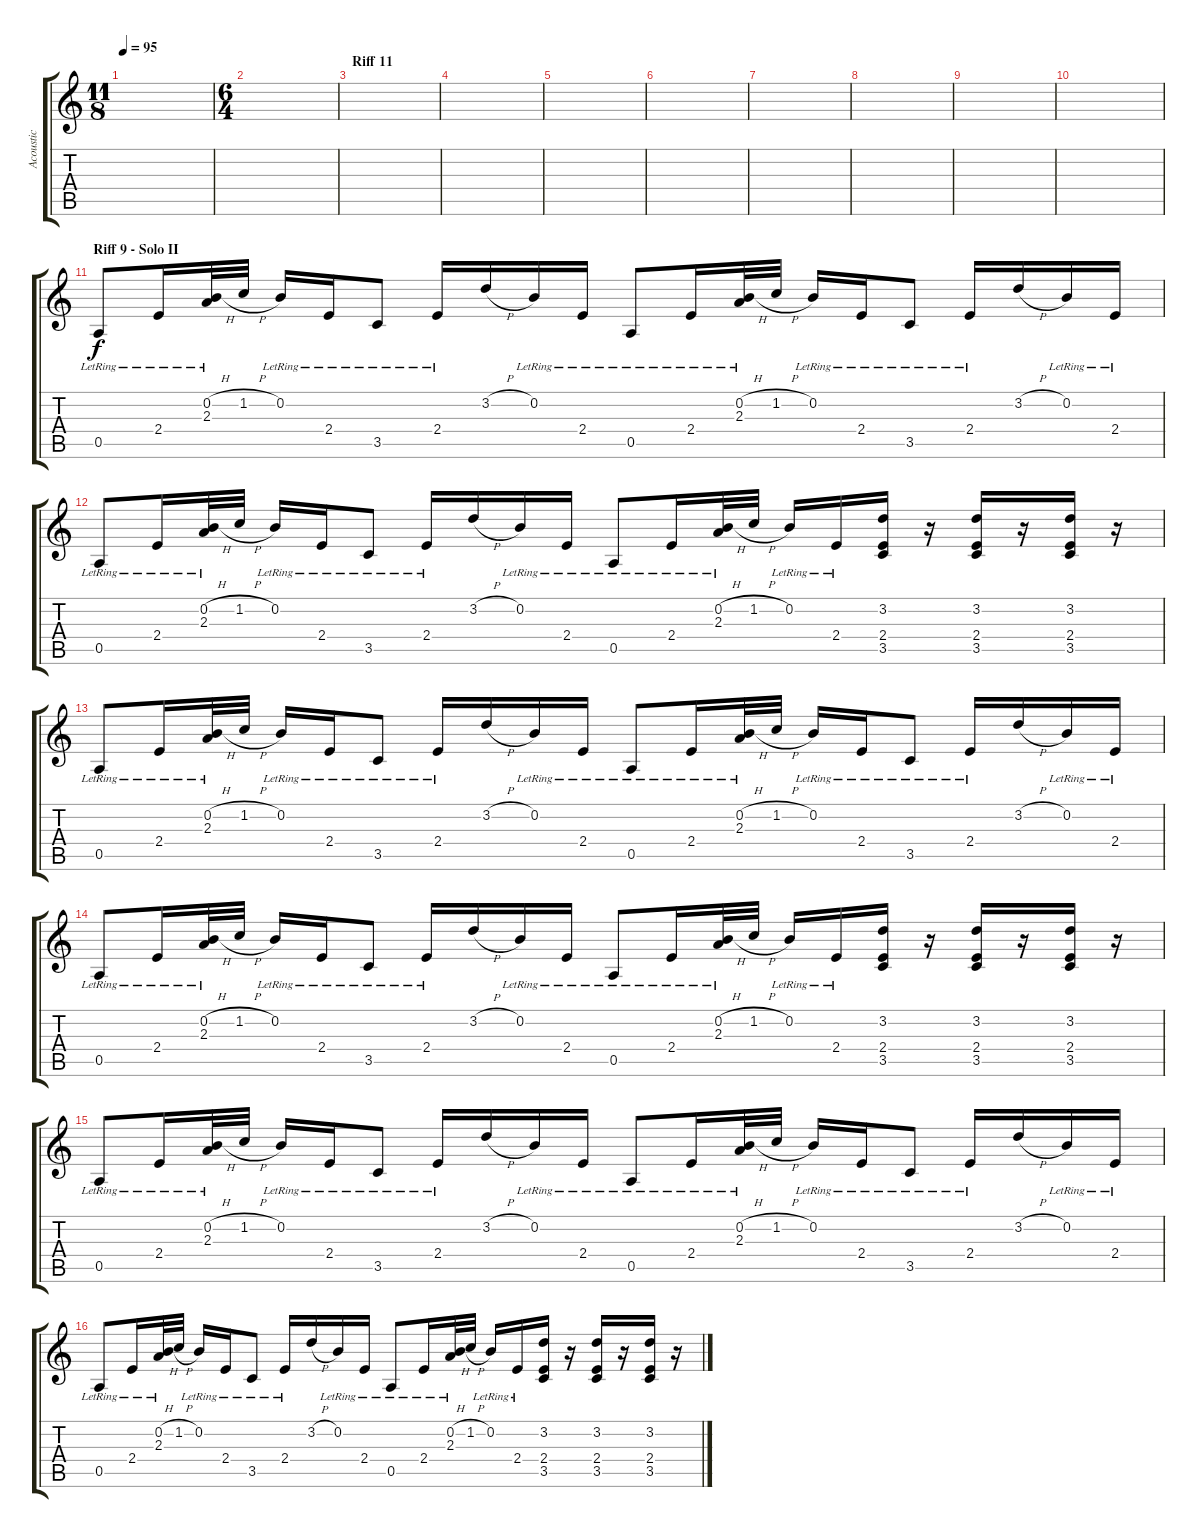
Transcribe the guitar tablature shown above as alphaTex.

\track ("Acoustic" "Acoustic") {instrument acousticguitarsteel}
\staff {score tabs}
\tuning (E4 B3 G3 D3 A2 E2) {hide}
\ts (11 8)
\tempo 95
\clef g2
\ks c
|
\ts (6 4)
|
\section ("" "Riff 11")
|
|
|
|
|
|
|
|
\section ("" "Riff 9 - Solo II")
0.5{lr}.8 2.4{lr}.16 (0.2{h} 2.3{lr}).32 1.2{h}.32 0.2{lr}.16 2.4{lr}.16 3.5{lr}.8 2.4{lr}.16 3.2{h}.16 0.2{lr}.16 2.4{lr}.16 0.5{lr}.8 2.4{lr}.16 (0.2{h} 2.3{lr}).32 1.2{h}.32 0.2{lr}.16 2.4{lr}.16 3.5{lr}.8 2.4{lr}.16 3.2{h}.16 0.2{lr}.16 2.4{lr}.16 |
0.5{lr}.8 2.4{lr}.16 (0.2{h} 2.3{lr}).32 1.2{h}.32 0.2{lr}.16 2.4{lr}.16 3.5{lr}.8 2.4{lr}.16 3.2{h}.16 0.2{lr}.16 2.4{lr}.16 0.5{lr}.8 2.4{lr}.16 (0.2{h} 2.3{lr}).32 1.2{h}.32 0.2{lr}.16 2.4{lr}.16 (3.2 2.4 3.5).16 r.16 (3.2 2.4 3.5).16 r.16 (3.2 2.4 3.5).16 r.16 |
0.5{lr}.8 2.4{lr}.16 (0.2{h} 2.3{lr}).32 1.2{h}.32 0.2{lr}.16 2.4{lr}.16 3.5{lr}.8 2.4{lr}.16 3.2{h}.16 0.2{lr}.16 2.4{lr}.16 0.5{lr}.8 2.4{lr}.16 (0.2{h} 2.3{lr}).32 1.2{h}.32 0.2{lr}.16 2.4{lr}.16 3.5{lr}.8 2.4{lr}.16 3.2{h}.16 0.2{lr}.16 2.4{lr}.16 |
0.5{lr}.8 2.4{lr}.16 (0.2{h} 2.3{lr}).32 1.2{h}.32 0.2{lr}.16 2.4{lr}.16 3.5{lr}.8 2.4{lr}.16 3.2{h}.16 0.2{lr}.16 2.4{lr}.16 0.5{lr}.8 2.4{lr}.16 (0.2{h} 2.3{lr}).32 1.2{h}.32 0.2{lr}.16 2.4{lr}.16 (3.2 2.4 3.5).16 r.16 (3.2 2.4 3.5).16 r.16 (3.2 2.4 3.5).16 r.16 |
0.5{lr}.8 2.4{lr}.16 (0.2{h} 2.3{lr}).32 1.2{h}.32 0.2{lr}.16 2.4{lr}.16 3.5{lr}.8 2.4{lr}.16 3.2{h}.16 0.2{lr}.16 2.4{lr}.16 0.5{lr}.8 2.4{lr}.16 (0.2{h} 2.3{lr}).32 1.2{h}.32 0.2{lr}.16 2.4{lr}.16 3.5{lr}.8 2.4{lr}.16 3.2{h}.16 0.2{lr}.16 2.4{lr}.16 |
0.5{lr}.8 2.4{lr}.16 (0.2{h} 2.3{lr}).32 1.2{h}.32 0.2{lr}.16 2.4{lr}.16 3.5{lr}.8 2.4{lr}.16 3.2{h}.16 0.2{lr}.16 2.4{lr}.16 0.5{lr}.8 2.4{lr}.16 (0.2{h} 2.3{lr}).32 1.2{h}.32 0.2{lr}.16 2.4{lr}.16 (3.2 2.4 3.5).16 r.16 (3.2 2.4 3.5).16 r.16 (3.2 2.4 3.5).16 r.16
